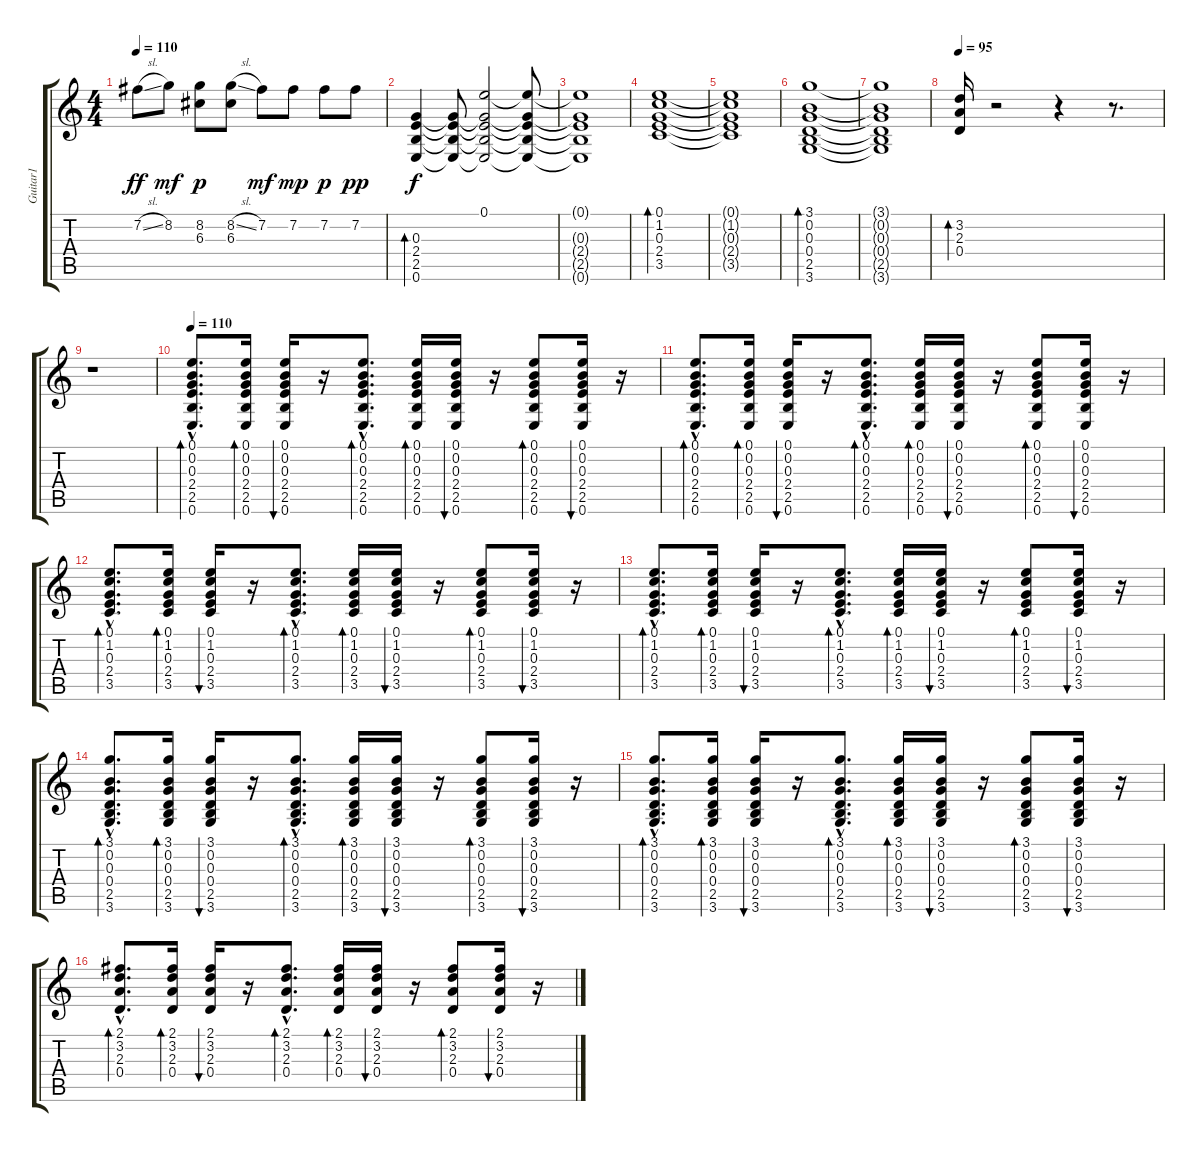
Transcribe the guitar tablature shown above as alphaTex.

\track ("Guitar1" "Guitar1") {instrument acousticguitarsteel}
\staff {score tabs}
\tuning (E4 B3 G3 D3 A2 E2) {hide}
\ts (4 4)
\tempo 110
\clef g2
\ks c
7.2{sl}.8{dy ff} 8.2.8{dy mf} (8.2 6.3).8{dy p} (8.2{sl} 6.3).8 7.2.8{dy mf} 7.2.8{dy mp} 7.2.8{dy p} 7.2.8{dy pp} |
(0.3 2.4 2.5 0.6).4{bd 480 dy f} (0.3{t} 2.4{t} 2.5{t} 0.6{t}).8 (0.1 0.3{t} 2.4{t} 2.5{t} 0.6{t}).2 (0.1{t} 0.3{t} 2.4{t} 2.5{t} 0.6{t}).8 |
(0.1{t} 0.3{t} 2.4{t} 2.5{t} 0.6{t}).1 |
(0.1 1.2 0.3 2.4 3.5).1{bd 480} |
(0.1{t} 1.2{t} 0.3{t} 2.4{t} 3.5{t}).1 |
(3.1 0.2 0.3 0.4 2.5 3.6).1{bd 480} |
(3.1{t} 0.2{t} 0.3{t} 0.4{t} 2.5{t} 3.6{t}).1 |
\tempo 95
(3.2 2.3 0.4).16{bd 30} r.2 r.4 r.8{d} |
r.1 |
\tempo 110
(0.1{hac} 0.2{hac} 0.3{hac} 2.4{hac} 2.5{hac} 0.6{hac}).8{d bd 60 instrument electricguitarclean} (0.1 0.2 0.3 2.4 2.5 0.6).16{bd 60} (0.1 0.2 0.3 2.4 2.5 0.6).16{bu 60} r.16 (0.1{hac} 0.2{hac} 0.3{hac} 2.4{hac} 2.5{hac} 0.6{hac}).8{d bd 60} (0.1 0.2 0.3 2.4 2.5 0.6).16{bd 60} (0.1 0.2 0.3 2.4 2.5 0.6).16{bu 60} r.16 (0.1 0.2 0.3 2.4 2.5 0.6).8{bd 60} (0.1 0.2 0.3 2.4 2.5 0.6).16{bu 60} r.16 |
(0.1{hac} 0.2{hac} 0.3{hac} 2.4{hac} 2.5{hac} 0.6{hac}).8{d bd 60 instrument electricguitarclean} (0.1 0.2 0.3 2.4 2.5 0.6).16{bd 60} (0.1 0.2 0.3 2.4 2.5 0.6).16{bu 60} r.16 (0.1{hac} 0.2{hac} 0.3{hac} 2.4{hac} 2.5{hac} 0.6{hac}).8{d bd 60} (0.1 0.2 0.3 2.4 2.5 0.6).16{bd 60} (0.1 0.2 0.3 2.4 2.5 0.6).16{bu 60} r.16 (0.1 0.2 0.3 2.4 2.5 0.6).8{bd 60} (0.1 0.2 0.3 2.4 2.5 0.6).16{bu 60} r.16 |
(0.1{hac} 1.2{hac} 0.3{hac} 2.4{hac} 3.5{hac}).8{d bd 60} (0.1 1.2 0.3 2.4 3.5).16{bd 60} (0.1 1.2 0.3 2.4 3.5).16{bu 60} r.16 (0.1{hac} 1.2{hac} 0.3{hac} 2.4{hac} 3.5{hac}).8{d bd 60} (0.1 1.2 0.3 2.4 3.5).16{bd 60} (0.1 1.2 0.3 2.4 3.5).16{bu 60} r.16 (0.1 1.2 0.3 2.4 3.5).8{bd 60} (0.1 1.2 0.3 2.4 3.5).16{bu 60} r.16 |
(0.1{hac} 1.2{hac} 0.3{hac} 2.4{hac} 3.5{hac}).8{d bd 60} (0.1 1.2 0.3 2.4 3.5).16{bd 60} (0.1 1.2 0.3 2.4 3.5).16{bu 60} r.16 (0.1{hac} 1.2{hac} 0.3{hac} 2.4{hac} 3.5{hac}).8{d bd 60} (0.1 1.2 0.3 2.4 3.5).16{bd 60} (0.1 1.2 0.3 2.4 3.5).16{bu 60} r.16 (0.1 1.2 0.3 2.4 3.5).8{bd 60} (0.1 1.2 0.3 2.4 3.5).16{bu 60} r.16 |
(3.1{hac} 0.2{hac} 0.3{hac} 0.4{hac} 2.5{hac} 3.6{hac}).8{d bd 60 instrument electricguitarclean} (3.1 0.2 0.3 0.4 2.5 3.6).16{bd 60} (3.1 0.2 0.3 0.4 2.5 3.6).16{bu 60} r.16 (3.1{hac} 0.2{hac} 0.3{hac} 0.4{hac} 2.5{hac} 3.6{hac}).8{d bd 60} (3.1 0.2 0.3 0.4 2.5 3.6).16{bd 60} (3.1 0.2 0.3 0.4 2.5 3.6).16{bu 60} r.16 (3.1 0.2 0.3 0.4 2.5 3.6).8{bd 60} (3.1 0.2 0.3 0.4 2.5 3.6).16{bu 60} r.16 |
(3.1{hac} 0.2{hac} 0.3{hac} 0.4{hac} 2.5{hac} 3.6{hac}).8{d bd 60 instrument electricguitarclean} (3.1 0.2 0.3 0.4 2.5 3.6).16{bd 60} (3.1 0.2 0.3 0.4 2.5 3.6).16{bu 60} r.16 (3.1{hac} 0.2{hac} 0.3{hac} 0.4{hac} 2.5{hac} 3.6{hac}).8{d bd 60} (3.1 0.2 0.3 0.4 2.5 3.6).16{bd 60} (3.1 0.2 0.3 0.4 2.5 3.6).16{bu 60} r.16 (3.1 0.2 0.3 0.4 2.5 3.6).8{bd 60} (3.1 0.2 0.3 0.4 2.5 3.6).16{bu 60} r.16 |
(2.1{hac} 3.2{hac} 2.3{hac} 0.4{hac}).8{d bd 60 instrument electricguitarclean} (2.1 3.2 2.3 0.4).16{bd 60} (2.1 3.2 2.3 0.4).16{bu 60} r.16 (2.1{hac} 3.2{hac} 2.3{hac} 0.4{hac}).8{d bd 60} (2.1 3.2 2.3 0.4).16{bd 60} (2.1 3.2 2.3 0.4).16{bu 60} r.16 (2.1 3.2 2.3 0.4).8{bd 60} (2.1 3.2 2.3 0.4).16{bu 60} r.16
